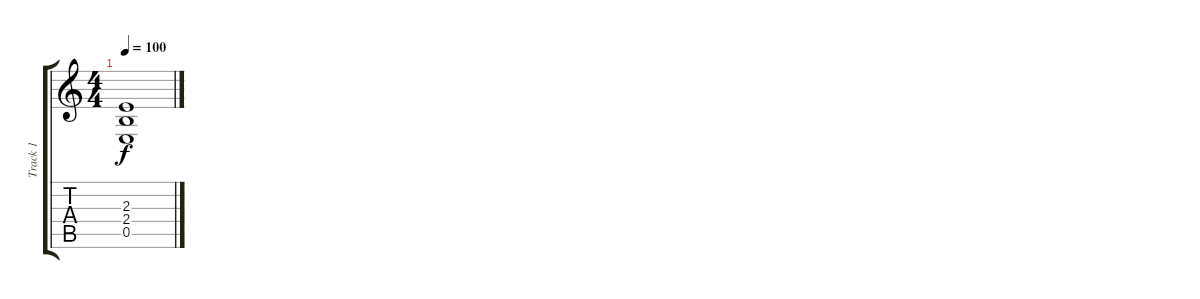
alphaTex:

\track ("Track 1" "Track 1") {instrument distortionguitar}
\staff {score tabs}
\tuning (B3 Gb3 D3 A2 E2 B1) {hide}
\ts (4 4)
\tempo 100
\clef g2
\ks c
(2.3 2.4 0.5).1{dy f}
